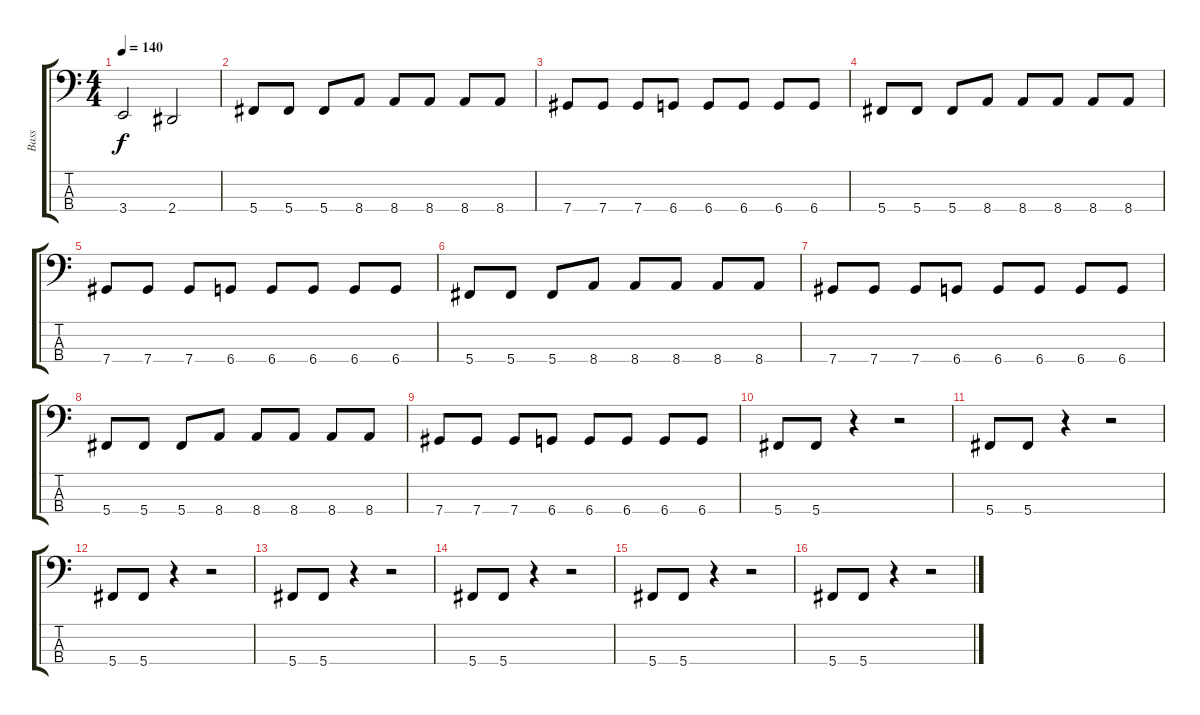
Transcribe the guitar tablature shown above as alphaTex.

\track ("Bass" "Bass") {instrument electricbasspick}
\staff {score tabs}
\tuning (E2 B1 Gb1 Db1) {hide}
\ts (4 4)
\tempo 140
\clef f4
\ks c
3.4.2{dy f} 2.4.2 |
5.4.8 5.4.8 5.4.8 8.4.8 8.4.8 8.4.8 8.4.8 8.4.8 |
7.4.8 7.4.8 7.4.8 6.4.8 6.4.8 6.4.8 6.4.8 6.4.8 |
5.4.8 5.4.8 5.4.8 8.4.8 8.4.8 8.4.8 8.4.8 8.4.8 |
7.4.8 7.4.8 7.4.8 6.4.8 6.4.8 6.4.8 6.4.8 6.4.8 |
5.4.8 5.4.8 5.4.8 8.4.8 8.4.8 8.4.8 8.4.8 8.4.8 |
7.4.8 7.4.8 7.4.8 6.4.8 6.4.8 6.4.8 6.4.8 6.4.8 |
5.4.8 5.4.8 5.4.8 8.4.8 8.4.8 8.4.8 8.4.8 8.4.8 |
7.4.8 7.4.8 7.4.8 6.4.8 6.4.8 6.4.8 6.4.8 6.4.8 |
5.4.8 5.4.8 r.4 r.2 |
5.4.8 5.4.8 r.4 r.2 |
5.4.8 5.4.8 r.4 r.2 |
5.4.8 5.4.8 r.4 r.2 |
5.4.8 5.4.8 r.4 r.2 |
5.4.8 5.4.8 r.4 r.2 |
5.4.8 5.4.8 r.4 r.2
